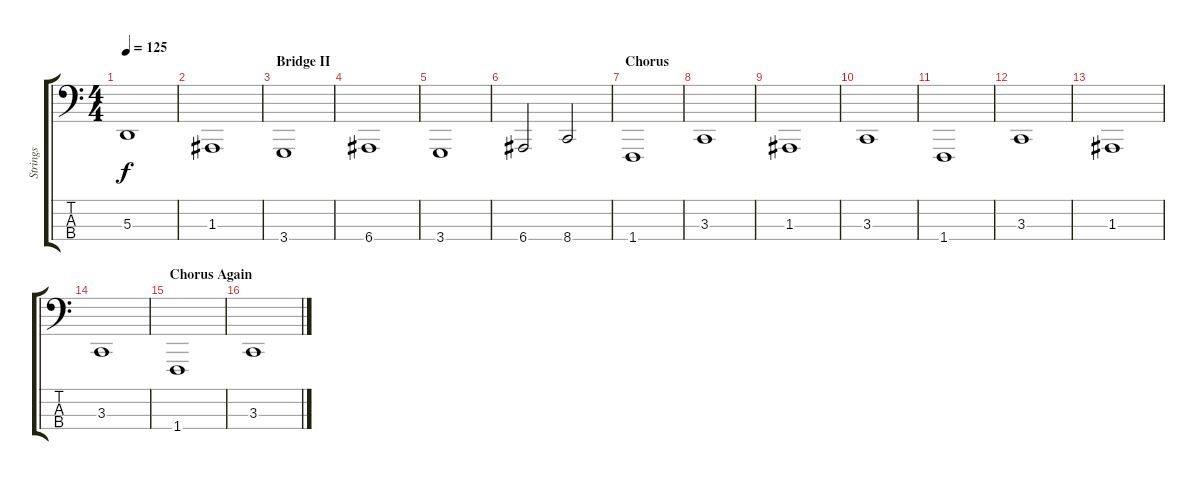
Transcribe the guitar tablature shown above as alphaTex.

\track ("Strings" "Strings") {instrument stringensemble1}
\staff {score tabs}
\tuning (G2 D2 A1 E1) {hide}
\ts (4 4)
\tempo 125
\clef f4
\ks c
5.3.1{dy f} |
1.3.1 |
\section ("" "Bridge II")
3.4.1 |
6.4.1 |
3.4.1 |
6.4.2 8.4.2 |
\section ("" "Chorus")
1.4.1 |
3.3.1 |
1.3.1 |
3.3.1 |
1.4.1 |
3.3.1 |
1.3.1 |
3.3.1 |
\section ("" "Chorus Again")
1.4.1 |
3.3.1
